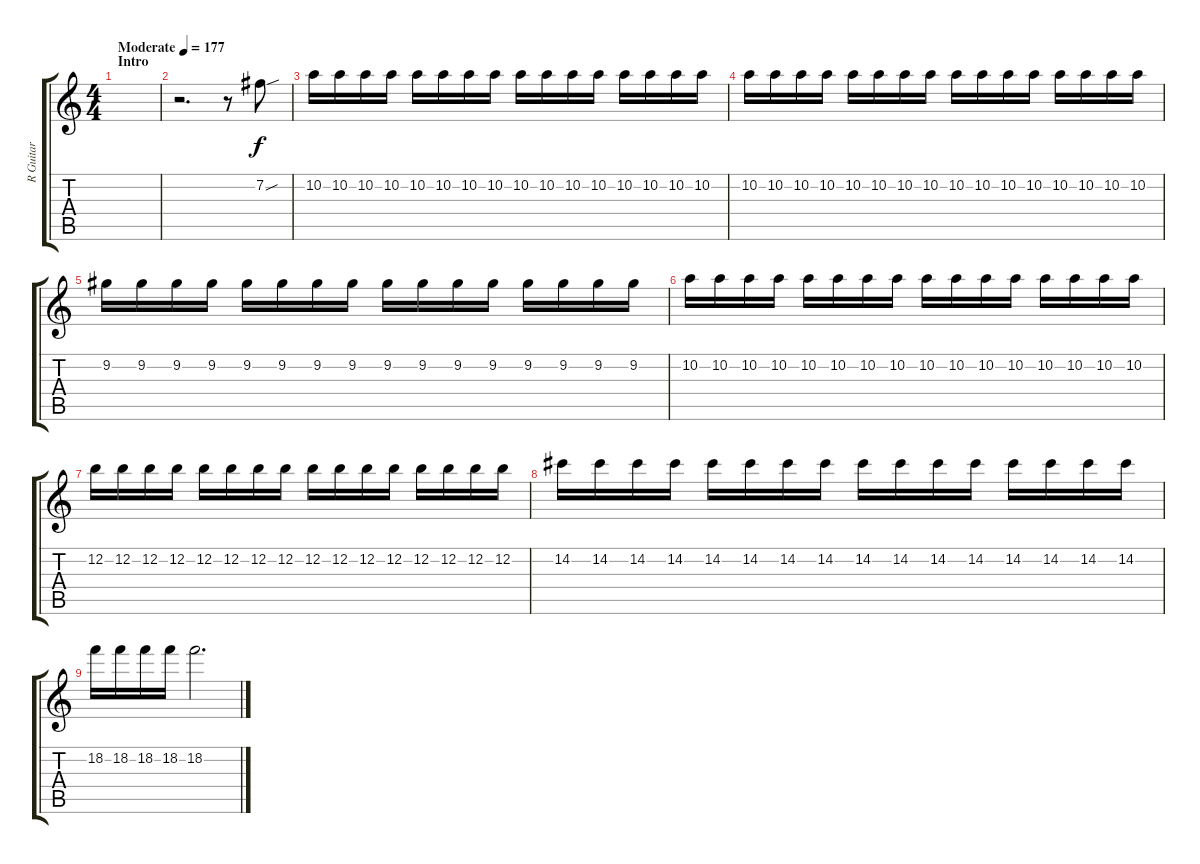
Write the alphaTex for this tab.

\track ("R Guitar" "R Guitar") {instrument electricguitarclean}
\staff {score tabs}
\tuning (E4 B3 G3 D3 A2 E2) {hide}
\ts (4 4)
\section ("" "Intro")
\tempo (177 "Moderate")
\clef g2
\ks c
|
r.2{d} r.8 7.2{sou}.8 |
10.2.16{dy f} 10.2.16 10.2.16 10.2.16 10.2.16 10.2.16 10.2.16 10.2.16 10.2.16 10.2.16 10.2.16 10.2.16 10.2.16 10.2.16 10.2.16 10.2.16 |
10.2.16 10.2.16 10.2.16 10.2.16 10.2.16 10.2.16 10.2.16 10.2.16 10.2.16 10.2.16 10.2.16 10.2.16 10.2.16 10.2.16 10.2.16 10.2.16 |
9.2.16 9.2.16 9.2.16 9.2.16 9.2.16 9.2.16 9.2.16 9.2.16 9.2.16 9.2.16 9.2.16 9.2.16 9.2.16 9.2.16 9.2.16 9.2.16 |
10.2.16 10.2.16 10.2.16 10.2.16 10.2.16 10.2.16 10.2.16 10.2.16 10.2.16 10.2.16 10.2.16 10.2.16 10.2.16 10.2.16 10.2.16 10.2.16 |
12.2.16 12.2.16 12.2.16 12.2.16 12.2.16 12.2.16 12.2.16 12.2.16 12.2.16 12.2.16 12.2.16 12.2.16 12.2.16 12.2.16 12.2.16 12.2.16 |
14.2.16 14.2.16 14.2.16 14.2.16 14.2.16 14.2.16 14.2.16 14.2.16 14.2.16 14.2.16 14.2.16 14.2.16 14.2.16 14.2.16 14.2.16 14.2.16 |
18.2.16 18.2.16 18.2.16 18.2.16 18.2.2{d}
